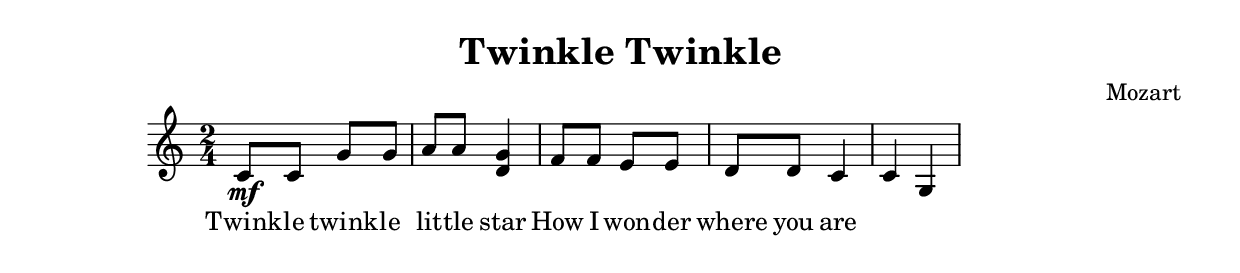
\header {
  title = "Twinkle Twinkle"
  composer = "Mozart"
}

\relative c' {
 \time 2/4
  c8\mf c g' g
  a a <g d>4
  f8 f e e
  d d c4 c g
}

\addlyrics {
  Twink -- le twink -- le lit -- tle star
  How I won -- der where you are
}
